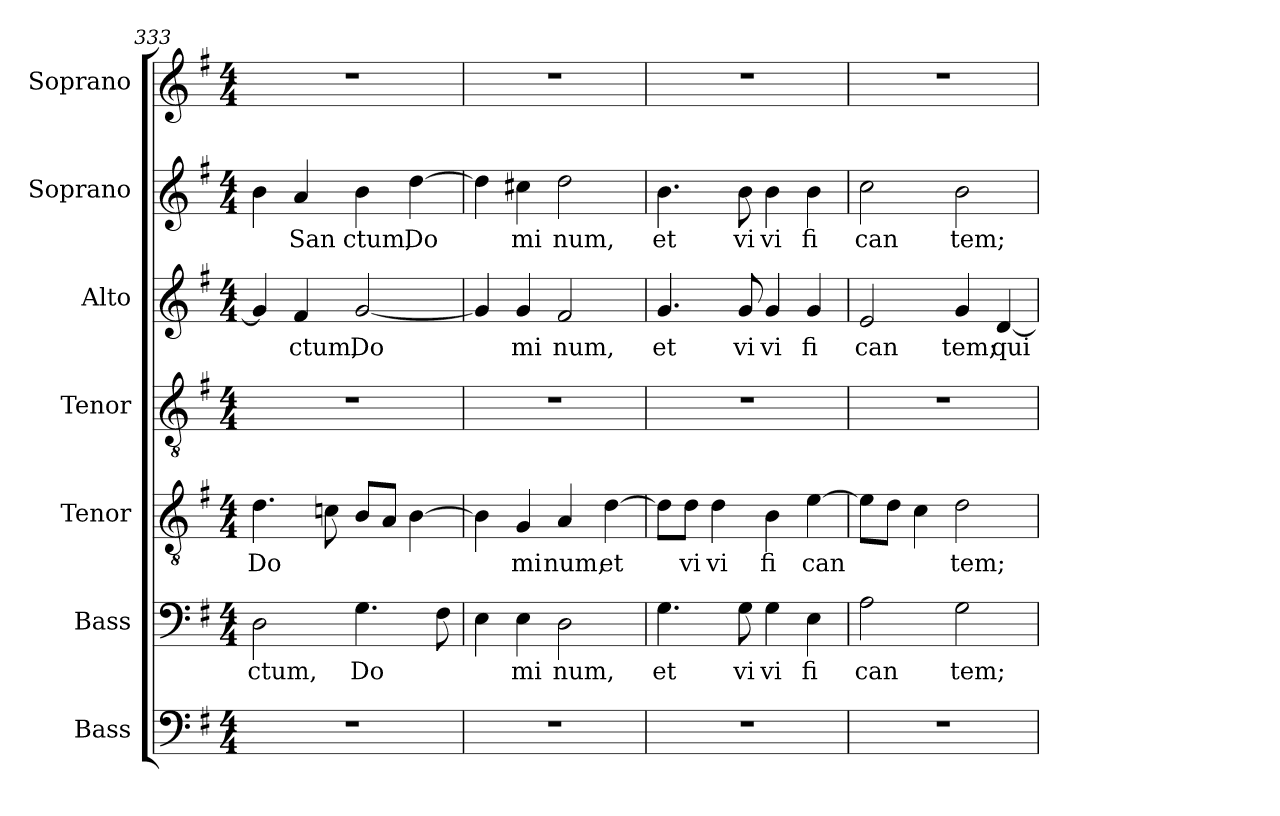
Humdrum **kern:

**kern	**kern	**text	**kern	**text	**kern	**kern	**text	**kern	**text	**kern
*part7	*part6	*part6	*part5	*part5	*part4	*part3	*part3	*part2	*part2	*part1
*staff7	*staff6	*staff6	*staff5	*staff5	*staff4	*staff3	*staff3	*staff2	*staff2	*staff1
*I"Bass	*I"Bass	*	*I"Tenor	*	*I"Tenor	*I"Alto	*	*I"Soprano	*	*I"Soprano
*I'B.	*I'B.	*	*I'T.	*	*I'T.	*I'A.	*	*I'S.	*	*I'S.
*clefF4	*clefF4	*	*clefGv2	*	*clefGv2	*clefG2	*	*clefG2	*	*clefG2
*	*	*	*ITrd7c12	*	*ITrd7c12	*	*	*	*	*
*k[f#]	*k[f#]	*	*k[f#]	*	*k[f#]	*k[f#]	*	*k[f#]	*	*k[f#]
*G:	*G:	*	*G:	*	*G:	*G:	*	*G:	*	*G:
*M4/4	*M4/4	*	*M4/4	*	*M4/4	*M4/4	*	*M4/4	*	*M4/4
=333	=333	=333	=333	=333	=333	=333	=333	=333	=333	=333
!	!	!LO:LY:b:color=#000000	!	!	!	!	!	!	!	!
!	!	!	!	!LO:LY:b:color=#000000	!	!	!	!	!	!
1r	2Di\	ctum,	4.Di\	Do	1r	4gi/]	.	4bi\	.	1r
!	!	!	!	!	!	!	!LO:LY:b:color=#000000	!	!	!
!	!	!	!	!	!	!	!	!	!LO:LY:b:color=#000000	!
.	.	.	.	.	.	4f#i/	ctum,	4ai/	San	.
.	.	.	8Cni\	.	.	.	.	.	.	.
!	!	!LO:LY:b:color=#000000	!	!	!	!	!	!	!	!
!	!	!	!	!	!	!	!LO:LY:b:color=#000000	!	!	!
!	!	!	!	!	!	!	!	!	!LO:LY:b:color=#000000	!
.	4.Gi\	Do	8BBi/L	.	.	[2gi/	Do	4bi\	ctum,	.
.	.	.	8AAi/J	.	.	.	.	.	.	.
!	!	!	!	!	!	!	!	!	!LO:LY:b:color=#000000	!
.	.	.	[4BBi\	.	.	.	.	[4ddi\	Do	.
.	8F#i\	.	.	.	.	.	.	.	.	.
=334	=334	=334	=334	=334	=334	=334	=334	=334	=334	=334
1r	4Ei\	.	4BBi\]	.	1r	4gi/]	.	4ddi\]	.	1r
!	!	!LO:LY:b:color=#000000	!	!	!	!	!	!	!	!
!	!	!	!	!LO:LY:b:color=#000000	!	!	!	!	!	!
!	!	!	!	!	!	!	!LO:LY:b:color=#000000	!	!	!
!	!	!	!	!	!	!	!	!	!LO:LY:b:color=#000000	!
.	4Ei\	mi	4GGi/	mi	.	4gi/	mi	4cc#Xi\	mi	.
!	!	!LO:LY:b:color=#000000	!	!	!	!	!	!	!	!
!	!	!	!	!LO:LY:b:color=#000000	!	!	!	!	!	!
!	!	!	!	!	!	!	!LO:LY:b:color=#000000	!	!	!
!	!	!	!	!	!	!	!	!	!LO:LY:b:color=#000000	!
.	2Di\	num,	4AAi/	num,	.	2f#i/	num,	2ddi\	num,	.
!	!	!	!	!LO:LY:b:color=#000000	!	!	!	!	!	!
.	.	.	[4Di\	et	.	.	.	.	.	.
=335	=335	=335	=335	=335	=335	=335	=335	=335	=335	=335
!	!	!LO:LY:b:color=#000000	!	!	!	!	!	!	!	!
!	!	!	!	!	!	!	!LO:LY:b:color=#000000	!	!	!
!	!	!	!	!	!	!	!	!	!LO:LY:b:color=#000000	!
1r	4.Gi\	et	8Di\L]	.	1r	4.gi/	et	4.bi\	et	1r
!	!	!	!	!LO:LY:b:color=#000000	!	!	!	!	!	!
.	.	.	8Di\J	vi	.	.	.	.	.	.
!	!	!	!	!LO:LY:b:color=#000000	!	!	!	!	!	!
.	.	.	4Di\	vi	.	.	.	.	.	.
!	!	!LO:LY:b:color=#000000	!	!	!	!	!	!	!	!
!	!	!	!	!	!	!	!LO:LY:b:color=#000000	!	!	!
!	!	!	!	!	!	!	!	!	!LO:LY:b:color=#000000	!
.	8Gi\	vi	.	.	.	8gi/	vi	8bi\	vi	.
!	!	!LO:LY:b:color=#000000	!	!	!	!	!	!	!	!
!	!	!	!	!LO:LY:b:color=#000000	!	!	!	!	!	!
!	!	!	!	!	!	!	!LO:LY:b:color=#000000	!	!	!
!	!	!	!	!	!	!	!	!	!LO:LY:b:color=#000000	!
.	4Gi\	vi	4BBi\	fi	.	4gi/	vi	4bi\	vi	.
!	!	!LO:LY:b:color=#000000	!	!	!	!	!	!	!	!
!	!	!	!	!LO:LY:b:color=#000000	!	!	!	!	!	!
!	!	!	!	!	!	!	!LO:LY:b:color=#000000	!	!	!
!	!	!	!	!	!	!	!	!	!LO:LY:b:color=#000000	!
.	4Ei\	fi	[4Ei\	can	.	4gi/	fi	4bi\	fi	.
=336	=336	=336	=336	=336	=336	=336	=336	=336	=336	=336
!	!	!LO:LY:b:color=#000000	!	!	!	!	!	!	!	!
!	!	!	!	!	!	!	!LO:LY:b:color=#000000	!	!	!
!	!	!	!	!	!	!	!	!	!LO:LY:b:color=#000000	!
1r	2Ai\	can	8Ei\L]	.	1r	2ei/	can	2cci\	can	1r
.	.	.	8Di\J	.	.	.	.	.	.	.
.	.	.	4Ci\	.	.	.	.	.	.	.
!	!	!LO:LY:b:color=#000000	!	!	!	!	!	!	!	!
!	!	!	!	!LO:LY:b:color=#000000	!	!	!	!	!	!
!	!	!	!	!	!	!	!LO:LY:b:color=#000000	!	!	!
!	!	!	!	!	!	!	!	!	!LO:LY:b:color=#000000	!
.	2Gi\	tem;	2Di\	tem;	.	4gi/	tem;	2bi\	tem;	.
!	!	!	!	!	!	!	!LO:LY:b:color=#000000	!	!	!
.	.	.	.	.	.	[4di/	qui	.	.	.
=	=	=	=	=	=	=	=	=	=	=
*-	*-	*-	*-	*-	*-	*-	*-	*-	*-	*-
